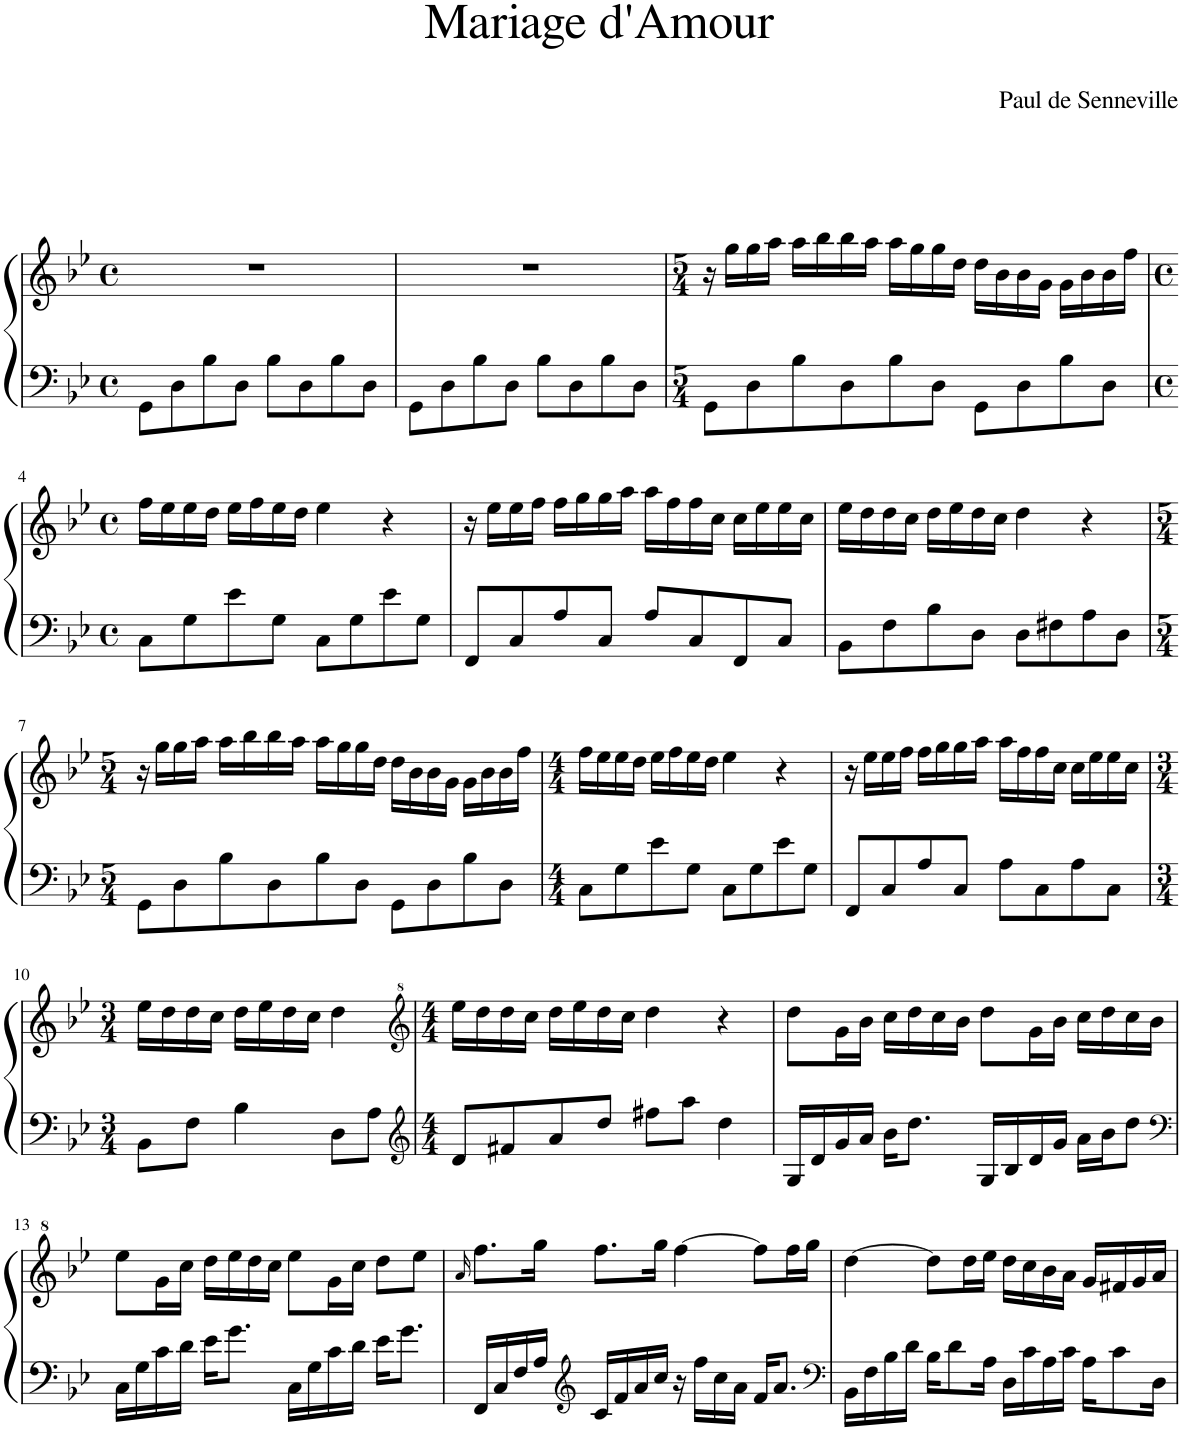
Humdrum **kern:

**kern	**kern	**dynam
*part1	*part1	*part1
*staff2	*staff1	*staff1/2
*I"Piano	*	*
*I'Pno.	*	*
*clefF4	*clefG2	*
*k[b-e-]	*k[b-e-]	*
*M4/4	*M4/4	*
*met(c)	*met(c)	*
*MM90	*MM90	*
=1	=1	=1
8GG\L	1r	.
8D\	.	.
8B-\	.	.
8D\J	.	.
8B-\L	.	.
8D\	.	.
8B-\	.	.
8D\J	.	.
=2	=2	=2
8GG\L	1r	.
8D\	.	.
8B-\	.	.
8D\J	.	.
8B-\L	.	.
8D\	.	.
8B-\	.	.
8D\J	.	.
=3	=3	=3
*M5/4	*M5/4	*
8GG\L	16r	.
.	16gg\LL	.
8D\	16gg\	.
.	16aa\JJ	.
8B-\	16aa\LL	.
.	16bb-\	.
8D\	16bb-\	.
.	16aa\JJ	.
8B-\	16aa\LL	.
.	16gg\	.
8D\J	16gg\	.
.	16dd\JJ	.
8GG\L	16dd\LL	.
.	16b-\	.
8D\	16b-\	.
.	16g\JJ	.
8B-\	16g\LL	.
.	16b-\	.
8D\J	16b-\	.
.	16ff\JJ	.
!!LO:LB:g=z
=4	=4	=4
*M4/4	*M4/4	*
*met(c)	*met(c)	*
8C\L	16ff\LL	.
.	16ee-\	.
8G\	16ee-\	.
.	16dd\JJ	.
8e-\	16ee-\LL	.
.	16ff\	.
8G\J	16ee-\	.
.	16dd\JJ	.
8C\L	4ee-\	.
8G\	.	.
8e-\	4r	.
8G\J	.	.
=5	=5	=5
8FF/L	16r	.
.	16ee-\LL	.
8C/	16ee-\	.
.	16ff\JJ	.
8A/	16ff\LL	.
.	16gg\	.
8C/J	16gg\	.
.	16aa\JJ	.
8A/L	16aa\LL	.
.	16ff\	.
8C/	16ff\	.
.	16cc\JJ	.
8FF/	16cc\LL	.
.	16ee-\	.
8C/J	16ee-\	.
.	16cc\JJ	.
=6	=6	=6
8BB-\L	16ee-\LL	.
.	16dd\	.
8F\	16dd\	.
.	16cc\JJ	.
8B-\	16dd\LL	.
.	16ee-\	.
8D\J	16dd\	.
.	16cc\JJ	.
8D\L	4dd\	.
8F#X\	.	.
8A\	4r	.
8D\J	.	.
!!LO:LB:g=z
=7	=7	=7
*M5/4	*M5/4	*
8GG\L	16r	.
.	16gg\LL	.
8D\	16gg\	.
.	16aa\JJ	.
8B-\	16aa\LL	.
.	16bb-\	.
8D\	16bb-\	.
.	16aa\JJ	.
8B-\	16aa\LL	.
.	16gg\	.
8D\J	16gg\	.
.	16dd\JJ	.
8GG\L	16dd\LL	.
.	16b-\	.
8D\	16b-\	.
.	16g\JJ	.
8B-\	16g\LL	.
.	16b-\	.
8D\J	16b-\	.
.	16ff\JJ	.
=8	=8	=8
*M4/4	*M4/4	*
8C\L	16ff\LL	.
.	16ee-\	.
8G\	16ee-\	.
.	16dd\JJ	.
8e-\	16ee-\LL	.
.	16ff\	.
8G\J	16ee-\	.
.	16dd\JJ	.
8C\L	4ee-\	.
8G\	.	.
8e-\	4r	.
8G\J	.	.
=9	=9	=9
8FF/L	16r	.
.	16ee-\LL	.
8C/	16ee-\	.
.	16ff\JJ	.
8A/	16ff\LL	.
.	16gg\	.
8C/J	16gg\	.
.	16aa\JJ	.
8A\L	16aa\LL	.
.	16ff\	.
8C\	16ff\	.
.	16cc\JJ	.
8A\	16cc\LL	.
.	16ee-\	.
8C\J	16ee-\	.
.	16cc\JJ	.
!!LO:LB:g=z
=10	=10	=10
*M3/4	*M3/4	*
8BB-\L	16ee-\LL	.
.	16dd\	.
8F\J	16dd\	.
.	16cc\JJ	.
4B-\	16dd\LL	.
.	16ee-\	.
.	16dd\	.
.	16cc\JJ	.
8D\L	4dd\	.
8A\J	.	.
=11	=11	=11
*clefG2	*clefG^2	*
*M4/4	*M4/4	*
!	!	!LO:DY:b=2
8d/L	16eee-\LL	p
.	16ddd\	.
8f#X/	16ddd\	.
.	16ccc\JJ	.
8a/	16ddd\LL	.
.	16eee-\	.
8dd/J	16ddd\	.
.	16ccc\JJ	.
8ff#X\L	4ddd\	.
8aa\J	.	.
4dd\	4r	.
=12	=12	=12
16G/LL	8ddd\L	.
16d/	.	.
16g/	16gg\L	.
16a/JJ	16bb-\JJ	.
16b-\KL	16ccc\LL	.
8.dd\J	16ddd\	.
.	16ccc\	.
.	16bb-\JJ	.
16G/LL	8ddd\L	.
16B-/	.	.
16d/	16gg\L	.
16g/JJ	16bb-\JJ	.
16a\LL	16ccc\LL	.
16b-\J	16ddd\	.
8dd\J	16ccc\	.
.	16bb-\JJ	.
!!LO:LB:g=z
=13	=13	=13
*clefF4	*	*
16C\LL	8eee-\L	.
16G\	.	.
16c\	16gg\L	.
16d\JJ	16ccc\JJ	.
16e-\KL	16ddd\LL	.
8.g\J	16eee-\	.
.	16ddd\	.
.	16ccc\JJ	.
16C\LL	8eee-\L	.
16G\	.	.
16c\	16gg\L	.
16d\JJ	16ccc\JJ	.
16e-\KL	8ddd\L	.
8.g\J	.	.
.	8eee-\J	.
=14	=14	=14
.	16qaa/	.
16FF/LL	8.fff\L	.
16C/	.	.
16F/	.	.
16A/JJ	16ggg\Jk	.
*clefG2	*	*
16c/LL	8.fff\L	.
16f/	.	.
16a/	.	.
16cc/JJ	16ggg\Jk	.
16r	[4fff\	.
16ff\LL	.	.
16cc\	.	.
16a\JJ	.	.
16f/KL	8fff\L]	.
8.a/J	.	.
.	16fff\L	.
.	16ggg\JJ	.
=15	=15	=15
*clefF4	*	*
16BB-\LL	[4ddd\	.
16F\	.	.
16B-\	.	.
16d\JJ	.	.
16B-\KL	8ddd\L]	.
8d\	.	.
.	16ddd\L	.
16A\Jk	16eee-\JJ	.
16D\LL	16ddd\LL	.
16c\	16ccc\	.
16A\	16bb-\	.
16c\JJ	16aa\JJ	.
16A\KL	16gg/LL	.
8c\	16ff#X/	.
.	16gg/	.
16D\Jk	16aa/JJ	.
=	=	=
*-	*-	*-
